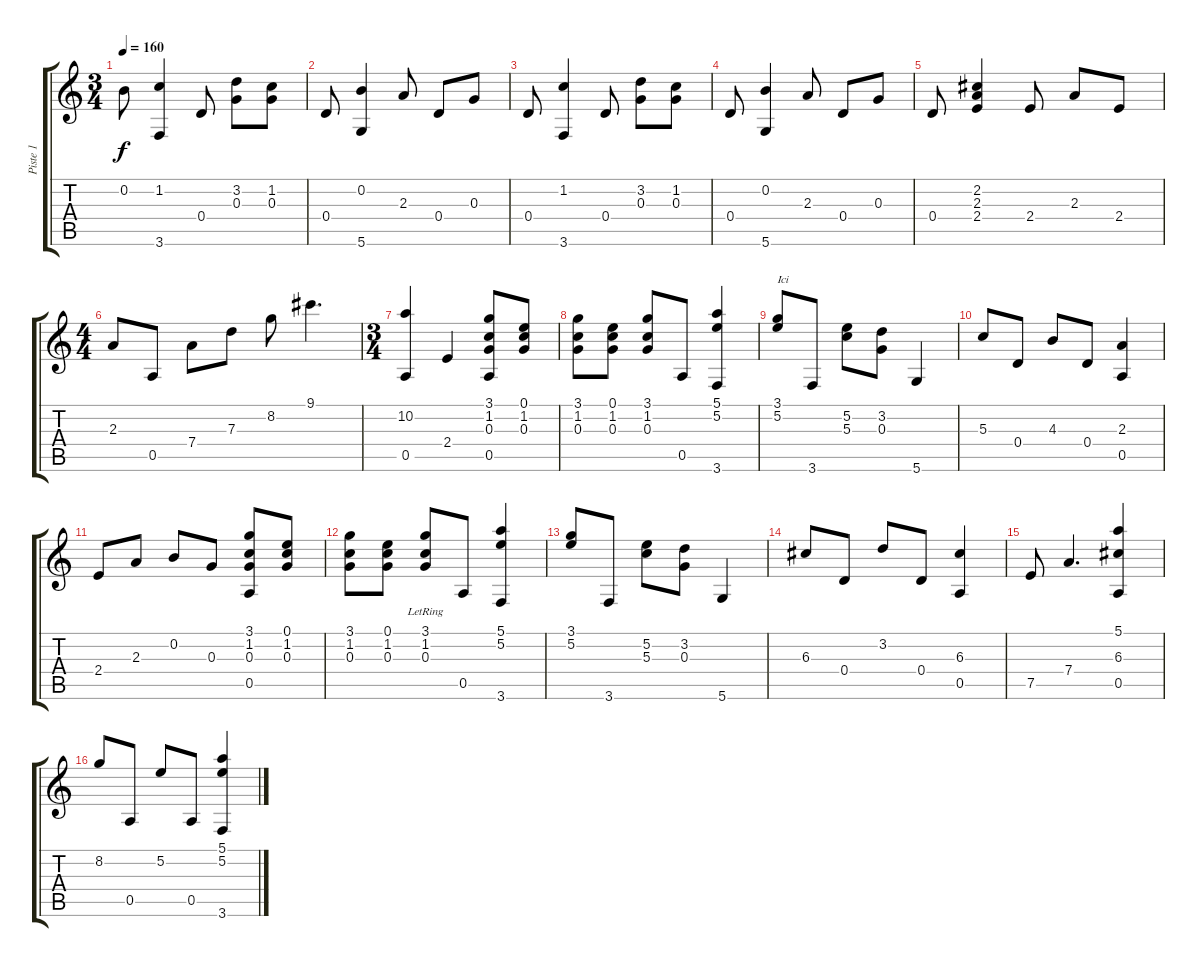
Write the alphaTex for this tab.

\track ("Piste 1" "Piste 1") {instrument acousticguitarsteel}
\staff {score tabs}
\tuning (E4 B3 G3 D3 A2 D2) {hide}
\ts (3 4)
\tempo 160
\clef g2
\ks c
0.2.8{dy f} (1.2 3.6).4 0.4.8 (3.2 0.3).8 (1.2 0.3).8 |
0.4.8 (0.2 5.6).4 2.3.8 0.4.8 0.3.8 |
0.4.8 (1.2 3.6).4 0.4.8 (3.2 0.3).8 (1.2 0.3).8 |
0.4.8 (0.2 5.6).4 2.3.8 0.4.8 0.3.8 |
0.4.8 (2.2 2.3 2.4).4 2.4.8 2.3.8 2.4.8 |
\ts (4 4)
2.3.8 0.5.8 7.4.8 7.3.8 8.2.8 9.1.4{d} |
\ts (3 4)
(10.2 0.5).4 2.4.4 (3.1 1.2 0.3 0.5).8 (0.1 1.2 0.3).8 |
(3.1 1.2 0.3).8 (0.1 1.2 0.3).8 (3.1 1.2 0.3).8 0.5.8 (5.1 5.2 3.6).4 |
(3.1 5.2).8{txt "Ici"} 3.6.8 (5.2 5.3).8 (3.2 0.3).8 5.6.4 |
5.3.8 0.4.8 4.3.8 0.4.8 (2.3 0.5).4 |
2.4.8 2.3.8 0.2.8 0.3.8 (3.1 1.2 0.3 0.5).8 (0.1 1.2 0.3).8 |
(3.1 1.2 0.3).8 (0.1 1.2 0.3).8 (3.1{lr} 1.2{lr} 0.3{lr}).8 0.5.8 (5.1 5.2 3.6).4 |
(3.1 5.2).8 3.6.8 (5.2 5.3).8 (3.2 0.3).8 5.6.4 |
6.3.8 0.4.8 3.2.8 0.4.8 (6.3 0.5).4 |
7.5.8 7.4.4{d} (5.1 6.3 0.5).4 |
8.2.8 0.5.8 5.2.8 0.5.8 (5.1 5.2 3.6).4
